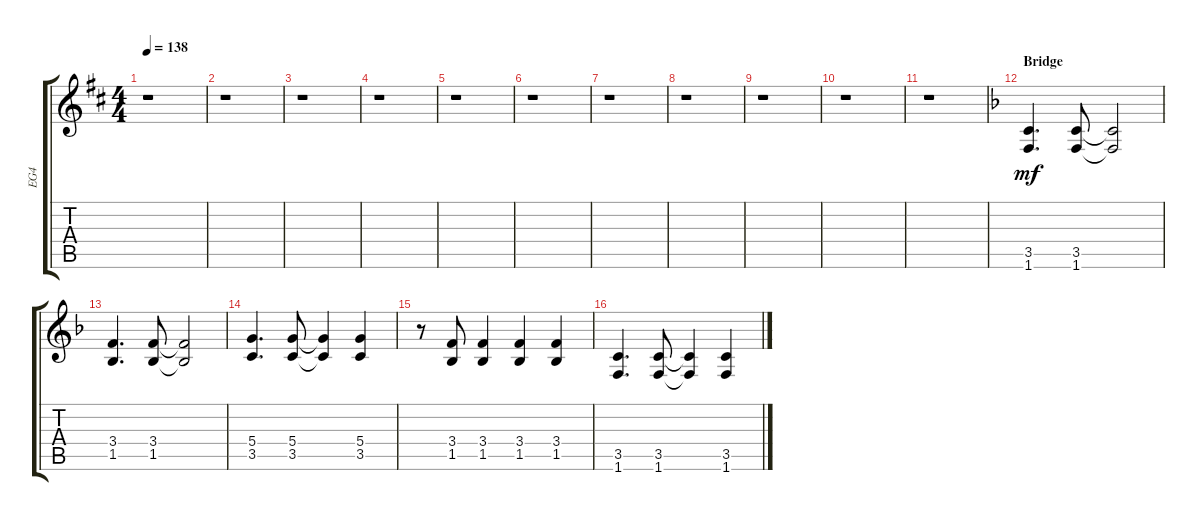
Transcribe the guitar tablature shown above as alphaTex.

\track ("EG4" "EG4") {instrument distortionguitar}
\staff {score tabs}
\tuning (E4 B3 G3 D3 A2 E2) {hide}
\ts (4 4)
\tempo 138
\clef g2
\ks d
r.1{dy ff} |
r.1 |
r.1 |
r.1 |
r.1 |
r.1 |
r.1 |
r.1 |
r.1 |
r.1 |
r.1 |
\section ("" "Bridge")
\ks f
(3.5 1.6).4{d dy mf} (3.5 1.6).8 (3.5{t} 1.6{t}).2 |
(3.4 1.5).4{d} (3.4 1.5).8 (3.4{t} 1.5{t}).2 |
(5.4 3.5).4{d} (5.4 3.5).8 (5.4{t} 3.5{t}).4 (5.4 3.5).4 |
r.8 (3.4 1.5).8 (3.4 1.5).4 (3.4 1.5).4 (3.4 1.5).4 |
(3.5 1.6).4{d} (3.5 1.6).8 (3.5{t} 1.6{t}).4 (3.5 1.6).4
